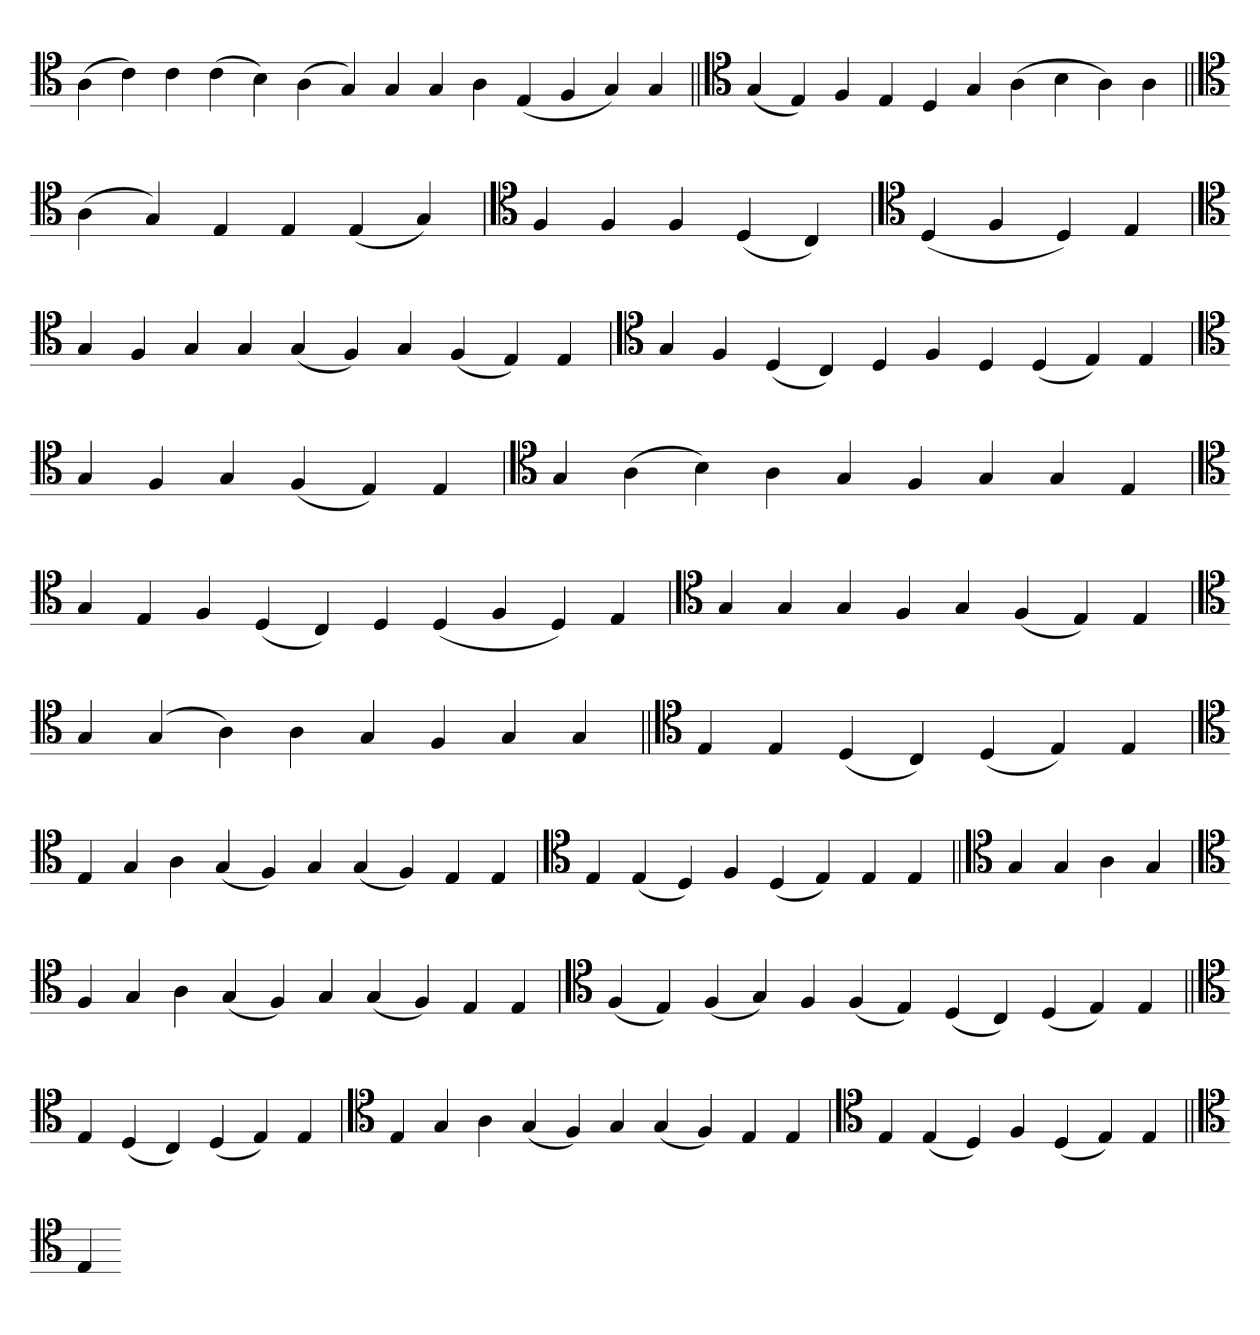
**kern
*part1
*staff1
*clefC4
=
(4A
4c)
4c
(4c
4B)
(4A
4G)
4G
4G
4A
(4E
4F
4G)
4G
=||
*clefC4
(4G
4E)
4F
4E
4D
4G
(4A
4B
4A)
4A
=||
*clefC4
(4A
4G)
4E
4E
(4E
4G)
=`
*clefC4
4F
4F
4F
(4D
4C)
=`
*clefC4
(4D
4F
4D)
4E
='
*clefC4
4G
4F
4G
4G
(4G
4F)
4G
(4F
4E)
4E
=
*clefC4
4G
4F
(4D
4C)
4D
4F
4D
(4D
4E)
4E
=`
*clefC4
4G
4F
4G
(4F
4E)
4E
=
*clefC4
4G
(4A
4B)
4A
4G
4F
4G
4G
4E
=
*clefC4
4G
4E
4F
(4D
4C)
4D
(4D
4F
4D)
4E
=`
*clefC4
4G
4G
4G
4F
4G
(4F
4E)
4E
=
*clefC4
4G
(4G
4A)
4A
4G
4F
4G
4G
=||
*clefC4
4E
4E
(4D
4C)
(4D
4E)
4E
=`
*clefC4
4E
4G
4A
(4G
4F)
4G
(4G
4F)
4E
4E
='
*clefC4
4E
(4E
4D)
4F
(4D
4E)
4E
4E
=||
*clefC4
4G
4G
4A
4G
=`
*clefC4
4F
4G
4A
(4G
4F)
4G
(4G
4F)
4E
4E
='
*clefC4
(4F
4E)
(4F
4G)
4F
(4F
4E)
(4D
4C)
(4D
4E)
4E
=||
*clefC4
4E
(4D
4C)
(4D
4E)
4E
=`
*clefC4
4E
4G
4A
(4G
4F)
4G
(4G
4F)
4E
4E
='
*clefC4
4E
(4E
4D)
4F
(4D
4E)
4E
=||
*clefC4
4E
=-
*-
